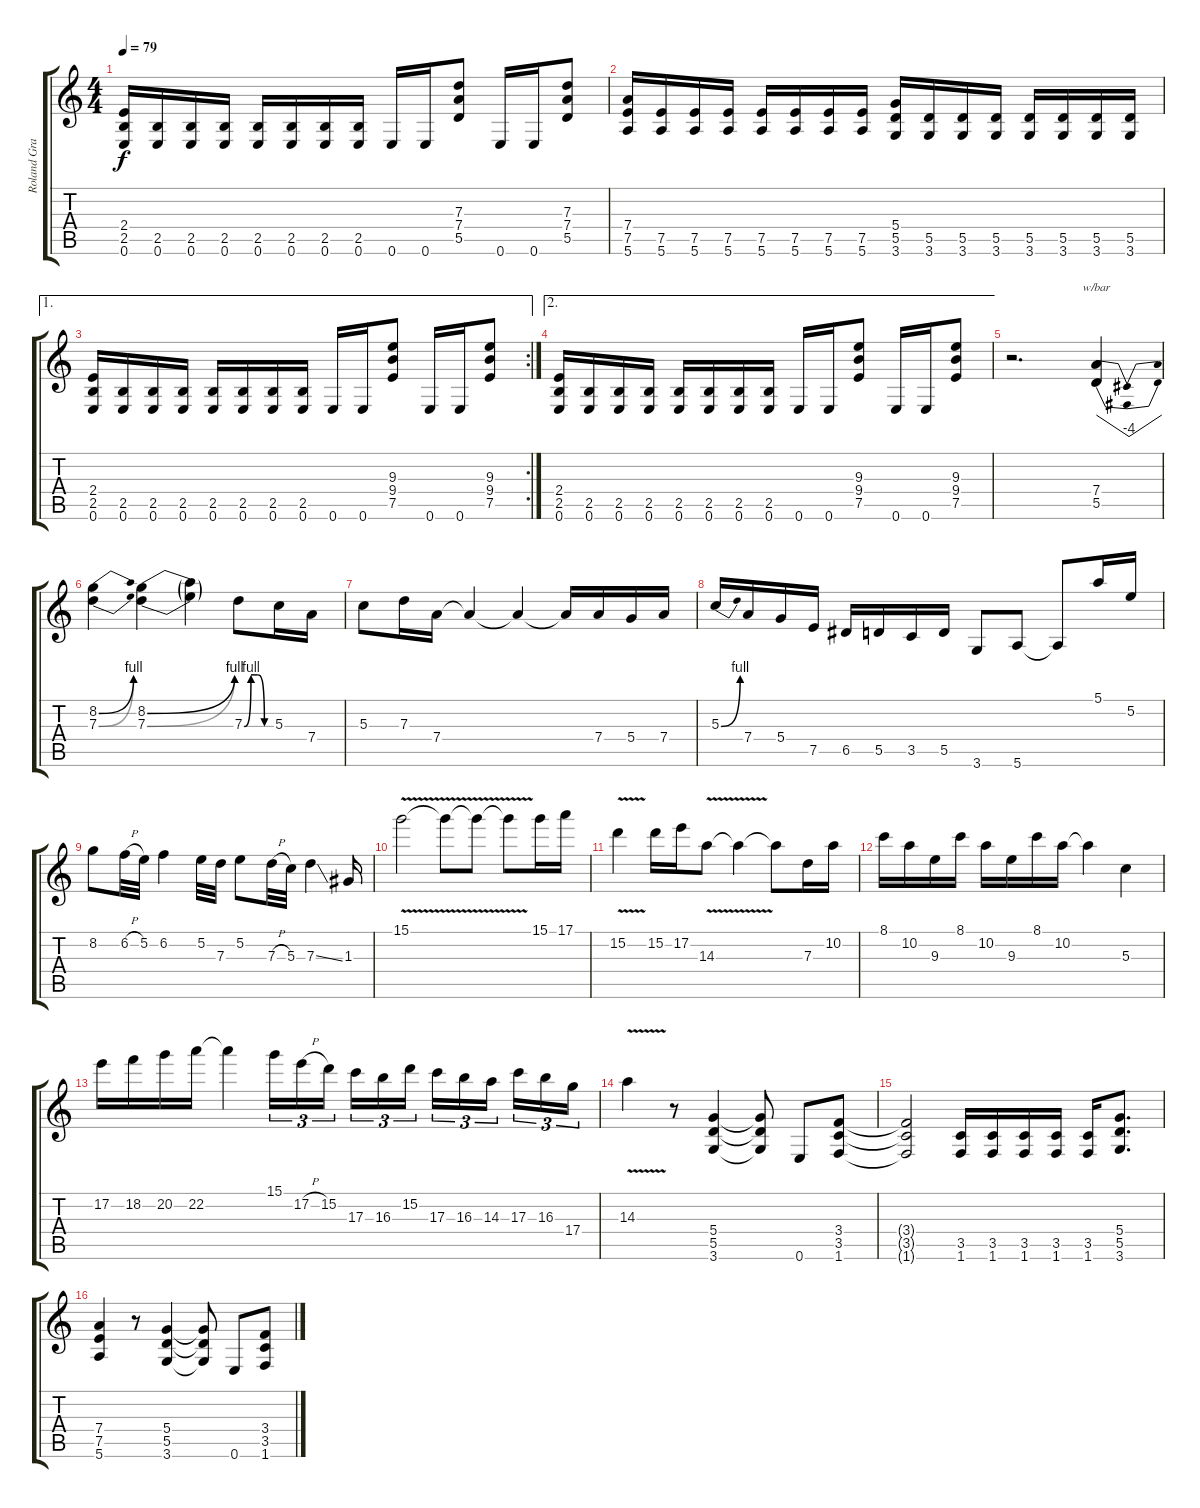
\track ("Roland Grapow" "Roland Gra") {instrument distortionguitar}
\staff {score tabs}
\tuning (E4 B3 G3 D3 A2 E2) {hide}
\ts (4 4)
\tempo 79
\clef g2
\ks c
(2.4 2.5 0.6).16{dy f} (2.5 0.6).16 (2.5 0.6).16 (2.5 0.6).16 (2.5 0.6).16 (2.5 0.6).16 (2.5 0.6).16 (2.5 0.6).16 0.6.16 0.6.16 (7.3 7.4 5.5).8 0.6.16 0.6.16 (7.3 7.4 5.5).8 |
(7.4 7.5 5.6).16 (7.5 5.6).16 (7.5 5.6).16 (7.5 5.6).16 (7.5 5.6).16 (7.5 5.6).16 (7.5 5.6).16 (7.5 5.6).16 (5.4 5.5 3.6).16 (5.5 3.6).16 (5.5 3.6).16 (5.5 3.6).16 (5.5 3.6).16 (5.5 3.6).16 (5.5 3.6).16 (5.5 3.6).16 |
\ae 1
\rc 2
(2.4 2.5 0.6).16 (2.5 0.6).16 (2.5 0.6).16 (2.5 0.6).16 (2.5 0.6).16 (2.5 0.6).16 (2.5 0.6).16 (2.5 0.6).16 0.6.16 0.6.16 (9.3 9.4 7.5).8 0.6.16 0.6.16 (9.3 9.4 7.5).8 |
\ae 2
(2.4 2.5 0.6).16 (2.5 0.6).16 (2.5 0.6).16 (2.5 0.6).16 (2.5 0.6).16 (2.5 0.6).16 (2.5 0.6).16 (2.5 0.6).16 0.6.16 0.6.16 (9.3 9.4 7.5).8 0.6.16 0.6.16 (9.3 9.4 7.5).8 |
r.2{d} (7.4 5.5).4{tbe (dip default 0 0 30 -16 60 0)} |
(8.2{be (bend 0 0 60 4)} 7.3{be (bend 0 0 60 4)}).4 (8.2{be (bend 0 0 60 4)} 7.3{be (bend 0 0 60 4)}).4 (8.2{t} 7.3{t}).4 7.3{be (custom 0 0 15 4 30 4 45 0 60 0)}.8 5.3.16 7.4.16 |
5.3.8 7.3.16 7.4.16 7.4{t}.4 7.4{t}.4 7.4{t}.16 7.4.16 5.4.16 7.4.16 |
5.3{be (bend 0 0 60 4)}.16 7.4.16 5.4.16 7.5.16 6.5.16 5.5.16 3.5.16 5.5.16 3.6.8 5.6.8 5.6{t}.8 5.1.16 5.2.16 |
8.2.8 6.2{h}.32 5.2.32 6.2.4 5.2.32 7.3.32 5.2.8 7.3{h}.32 5.3.32 7.3{ss}.4 1.3.16 |
15.1{v}.2 15.1{v t}.8 15.1{v t}.8 15.1{v t}.8 15.1.16 17.1.16 |
15.2{v}.4 15.2.16 17.2.16 14.3{v}.8 14.3{t}.4 14.3{t}.8 7.3.16 10.2.16 |
8.1.16 10.2.16 9.3.16 8.1.16 10.2.16 9.3.16 8.1.16 10.2.16 10.2{t}.4 5.3.4 |
17.2.16 18.2.16 20.2.16 22.2.16 22.2{t}.4 15.1.16{tu (3 2)} 17.2{h}.16{tu (3 2)} 15.2.16{tu (3 2) beam splitsecondary} 17.3.16{tu (3 2)} 16.3.16{tu (3 2)} 15.2.16{tu (3 2)} 17.3.16{tu (3 2)} 16.3.16{tu (3 2)} 14.3.16{tu (3 2) beam splitsecondary} 17.3.16{tu (3 2)} 16.3.16{tu (3 2)} 17.4.16{tu (3 2)} |
14.3{v}.4 r.8 (5.4 5.5 3.6).4 (5.4{t} 5.5{t} 3.6{t}).8 0.6.8 (3.4 3.5 1.6).8 |
(3.4{t} 3.5{t} 1.6{t}).2 (3.5 1.6).16 (3.5 1.6).16 (3.5 1.6).16 (3.5 1.6).16 (3.5 1.6).16 (5.4 5.5 3.6).8{d} |
(7.4 7.5 5.6).4 r.8 (5.4 5.5 3.6).4 (5.4{t} 5.5{t} 3.6{t}).8 0.6.8 (3.4 3.5 1.6).8
